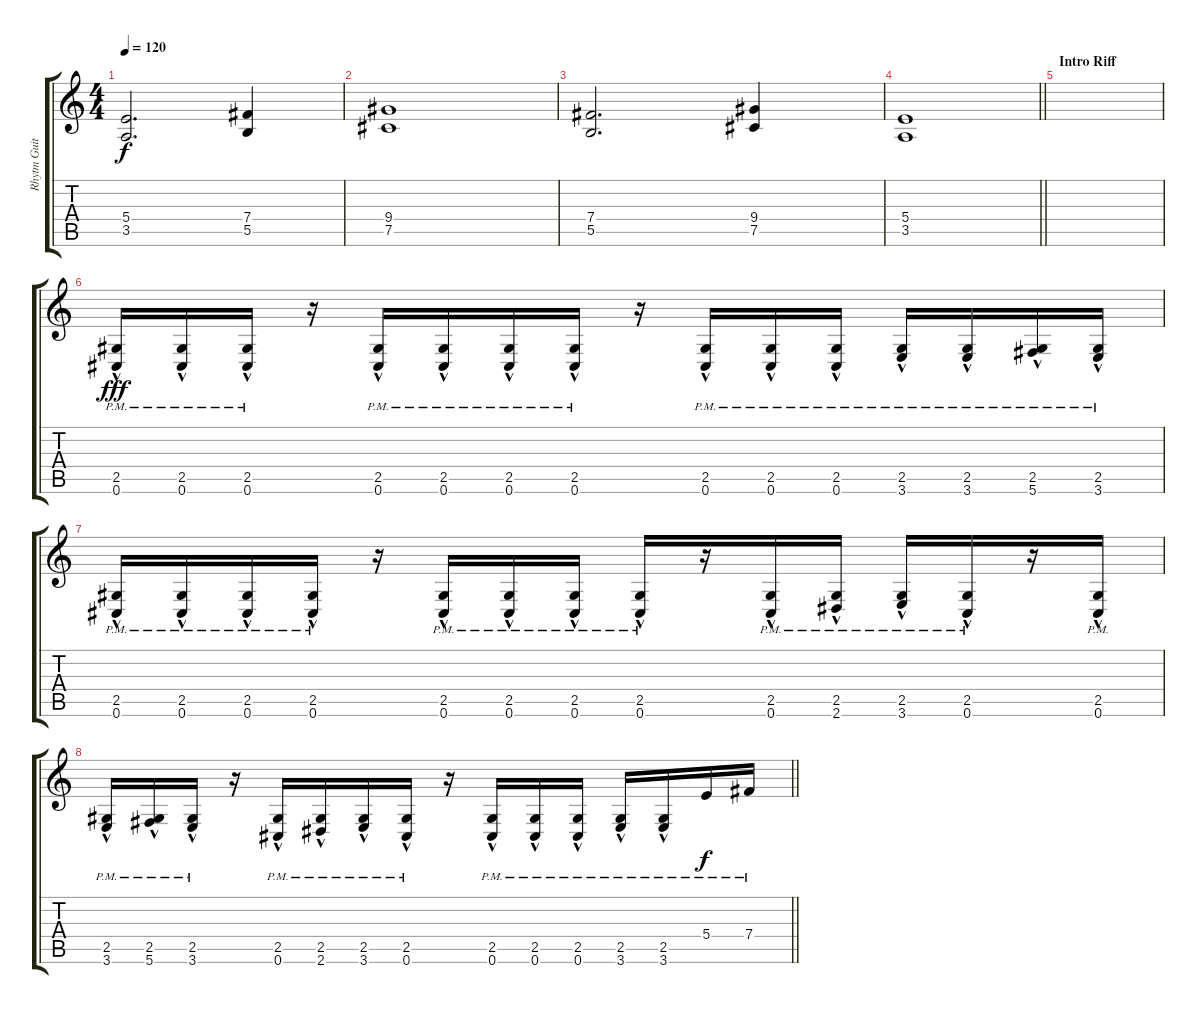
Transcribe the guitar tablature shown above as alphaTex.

\track ("Rhytm Guitar 1" "Rhytm Guit") {instrument distortionguitar}
\staff {score tabs}
\tuning (Db4 Ab3 E3 B2 Gb2 Db2) {hide}
\ts (4 4)
\tempo 120
\clef g2
\ks c
(5.4 3.5).2{d dy f} (7.4 5.5).4 |
(9.4 7.5).1 |
(7.4 5.5).2{d} (9.4 7.5).4 |
\barLineRight lightlight
(5.4 3.5).1 |
\section ("" "Intro Riff")
|
(2.5 0.6{hac pm}).16{dy fff volume 9} (2.5 0.6{hac pm}).16 (2.5 0.6{hac pm}).16 r.16 (2.5 0.6{hac pm}).16 (2.5 0.6{hac pm}).16 (2.5 0.6{hac pm}).16 (2.5 0.6{hac pm}).16 r.16 (2.5 0.6{hac pm}).16 (2.5 0.6{hac pm}).16 (2.5 0.6{hac pm}).16 (2.5 3.6{hac pm}).16 (2.5 3.6{hac pm}).16 (2.5 5.6{hac pm}).16 (2.5 3.6{hac pm}).16 |
(2.5 0.6{hac pm}).16 (2.5 0.6{hac pm}).16 (2.5 0.6{hac pm}).16 (2.5 0.6{hac pm}).16 r.16 (2.5 0.6{hac pm}).16 (2.5 0.6{hac pm}).16 (2.5 0.6{hac pm}).16 (2.5 0.6{hac pm}).16 r.16 (2.5 0.6{hac pm}).16 (2.5 2.6{hac pm}).16 (2.5 3.6{hac pm}).16 (2.5 0.6{hac pm}).16 r.16 (2.5 0.6{hac pm}).16 |
\barLineRight lightlight
(2.5 3.6{hac pm}).16 (2.5 5.6{hac pm}).16 (2.5 3.6{hac pm}).16 r.16 (2.5 0.6{hac pm}).16 (2.5 2.6{hac pm}).16 (2.5 3.6{hac pm}).16 (2.5 0.6{hac pm}).16 r.16 (2.5 0.6{hac pm}).16 (2.5 0.6{hac pm}).16 (2.5 0.6{hac pm}).16 (2.5 3.6{hac pm}).16 (2.5 3.6{hac pm}).16 5.4{pm}.16{dy f} 7.4{pm}.16
